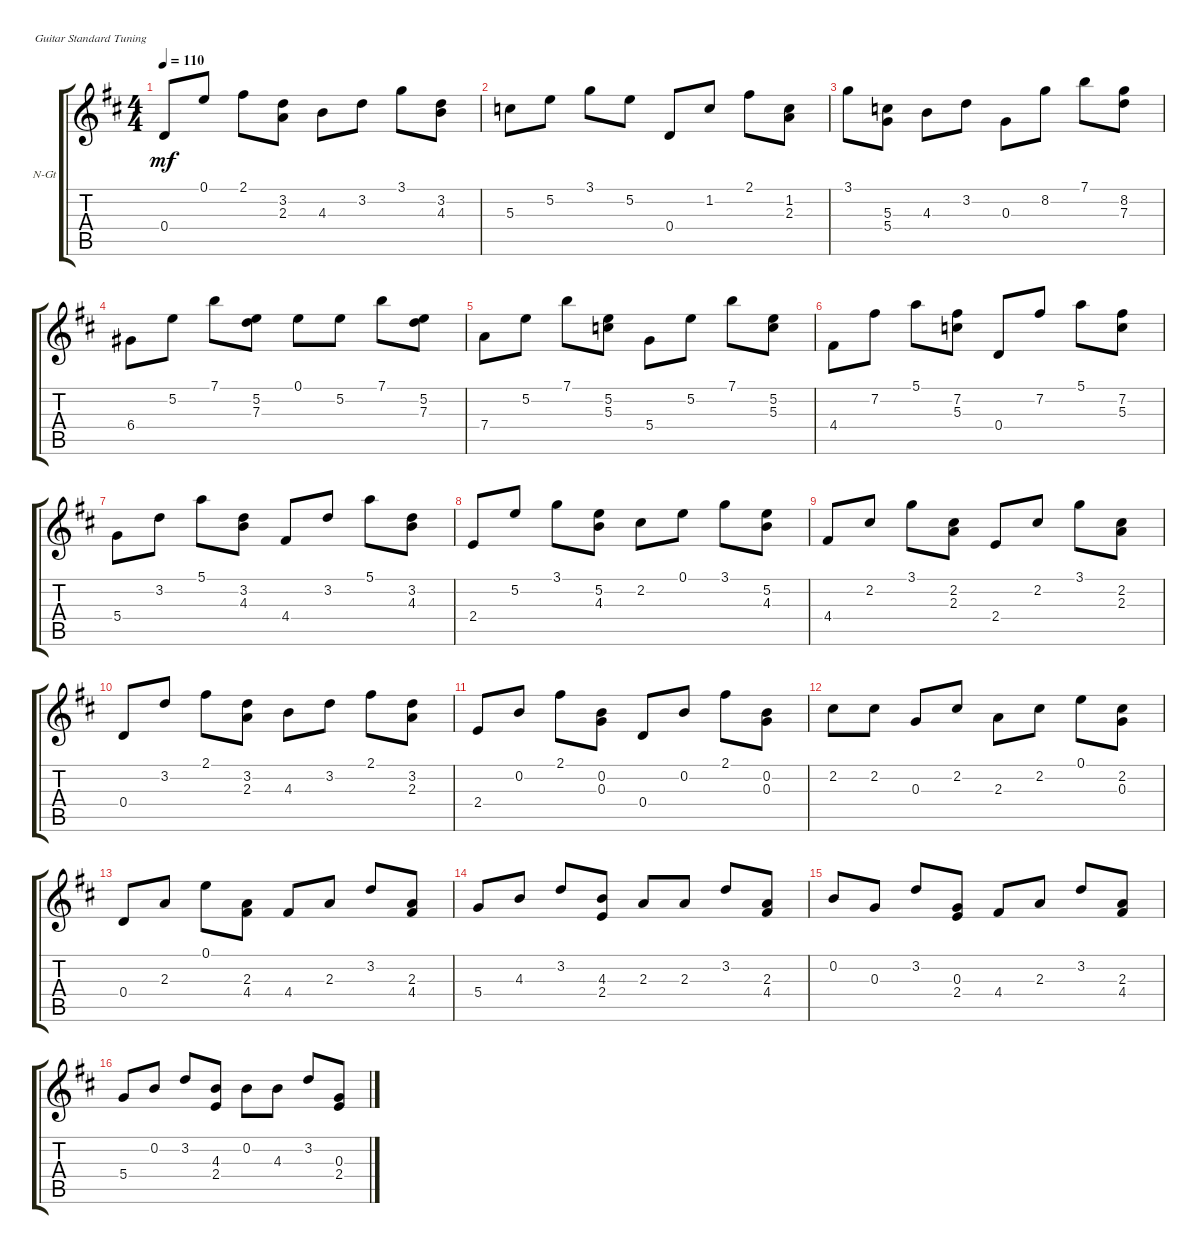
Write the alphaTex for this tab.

\defaultSystemsLayout 4
\bracketExtendMode groupsimilarinstruments
\firstSystemTrackNameOrientation horizontal
\otherSystemsTrackNameOrientation horizontal
\track ("Nylon Guitar" "N-Gt") {instrument acousticguitarnylon}
\staff {score tabs}
\tuning (E4 B3 G3 D3 A2 E2)
\ts (4 4)
\tempo 110
\clef g2
\ks d
0.4.8{dy mf} 0.1.8 2.1.8 (3.2 2.3).8 4.3.8 3.2.8 3.1.8 (3.2 4.3).8 |
5.3.8 5.2.8 3.1.8 5.2.8 0.4.8 1.2.8 2.1.8 (1.2 2.3).8 |
3.1.8 (5.3 5.4).8 4.3.8 3.2.8 0.3.8 8.2.8 7.1.8 (8.2 7.3).8 |
6.4.8 5.2.8 7.1.8 (5.2 7.3).8 0.1.8 5.2.8 7.1.8 (5.2 7.3).8 |
7.4.8 5.2.8 7.1.8 (5.2 5.3).8 5.4.8 5.2.8 7.1.8 (5.2 5.3).8 |
4.4.8 7.2.8 5.1.8 (7.2 5.3).8 0.4.8 7.2.8 5.1.8 (7.2 5.3).8 |
5.4.8 3.2.8 5.1.8 (3.2 4.3).8 4.4.8 3.2.8 5.1.8 (3.2 4.3).8 |
2.4.8 5.2.8 3.1.8 (5.2 4.3).8 2.2.8 0.1.8 3.1.8 (5.2 4.3).8 |
4.4.8 2.2.8 3.1.8 (2.2 2.3).8 2.4.8 2.2.8 3.1.8 (2.2 2.3).8 |
0.4.8 3.2.8 2.1.8 (3.2 2.3).8 4.3.8 3.2.8 2.1.8 (3.2 2.3).8 |
2.4.8 0.2.8 2.1.8 (0.2 0.3).8 0.4.8 0.2.8 2.1.8 (0.2 0.3).8 |
2.2.8 2.2.8 0.3.8 2.2.8 2.3.8 2.2.8 0.1.8 (2.2 0.3).8 |
0.4.8 2.3.8 0.1.8 (2.3 4.4).8 4.4.8 2.3.8 3.2.8 (2.3 4.4).8 |
5.4.8 4.3.8 3.2.8 (4.3 2.4).8 2.3.8 2.3.8 3.2.8 (2.3 4.4).8 |
0.2.8 0.3.8 3.2.8 (0.3 2.4).8 4.4.8 2.3.8 3.2.8 (2.3 4.4).8 |
5.4.8 0.2.8 3.2.8 (4.3 2.4).8 0.2.8 4.3.8 3.2.8 (0.3 2.4).8
